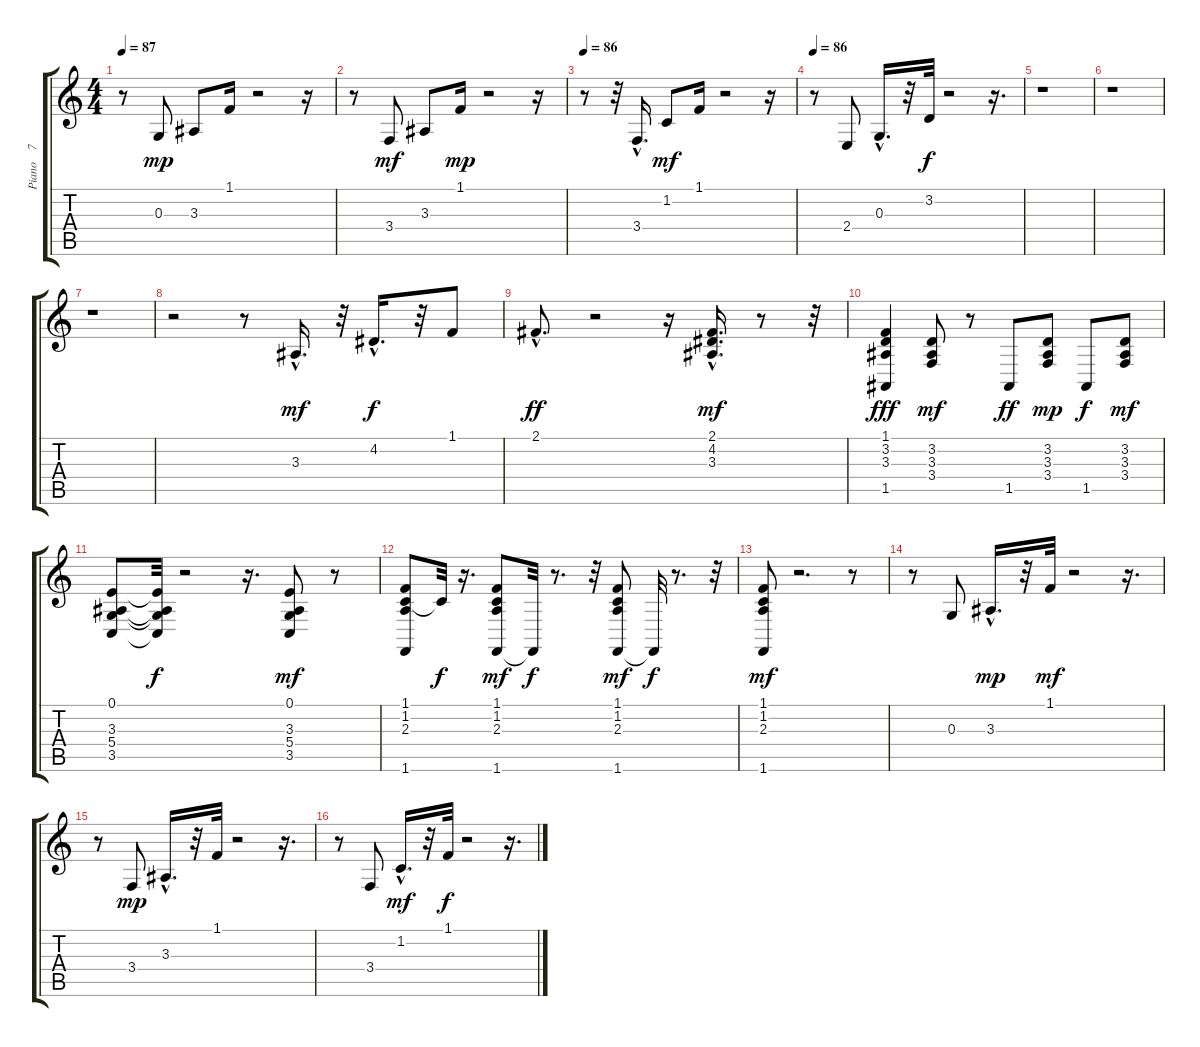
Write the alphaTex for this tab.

\track ("Piano    7" "Piano    7") {instrument acousticgrandpiano}
\staff {score tabs}
\tuning (E4 B3 G3 D3 A2 E2) {hide}
\ts (4 4)
\tempo 87
\clef g2
\ks c
r.8{dy mf} 0.3.8{dy mp} 3.3.8 1.1.16 r.2 r.16 |
r.8 3.4.8{dy mf} 3.3.8 1.1.16{dy mp} r.2 r.16 |
\tempo 86
r.8 r.32 3.4{hac}.16{d} 1.2.8{dy mf} 1.1.16 r.2 r.16 |
\tempo 86
r.8 2.4.8 0.3{hac}.16{d} r.32 3.2.32{dy f} r.2 r.16{d} |
r.1 |
r.1 |
r.1 |
r.2 r.8 3.3{hac}.16{d dy mf} r.32 4.2{hac}.16{d dy f} r.32 1.1.8 |
2.1{hac}.8{d dy ff} r.2 r.16 (2.1{hac} 4.2{hac} 3.3{hac}).16{d dy mf} r.8 r.32 |
(1.1 3.2 3.3 1.5).4{dy fff} (3.2 3.3 3.4).8{dy mf} r.8 1.5.8{dy ff} (3.2 3.3 3.4).8{dy mp} 1.5.8{dy f} (3.2 3.3 3.4).8{dy mf} |
(0.1 3.3 5.4 3.5).8 (0.1{t} 3.3{t} 5.4{t} 3.5{t}).32{dy f} r.2 r.16{d} (0.1 3.3 5.4 3.5).8{dy mf} r.8 |
(1.1 1.2 2.3 1.6).8 1.2{t}.32{dy f} r.16{d} (1.1 1.2 2.3 1.6).8{dy mf} 1.6{t}.32{dy f} r.8{d} r.32 (1.1 1.2 2.3 1.6).8{dy mf} 1.6{t}.32{dy f} r.8{d} r.32 |
(1.1 1.2 2.3 1.6).8{dy mf} r.2{d} r.8 |
r.8 0.3.8 3.3{hac}.16{d dy mp} r.32 1.1.32{dy mf} r.2 r.16{d} |
r.8 3.4.8{dy mp} 3.3{hac}.16{d} r.32 1.1.32 r.2 r.16{d} |
r.8 3.4.8 1.2{hac}.16{d dy mf} r.32 1.1.32{dy f} r.2 r.16{d}
